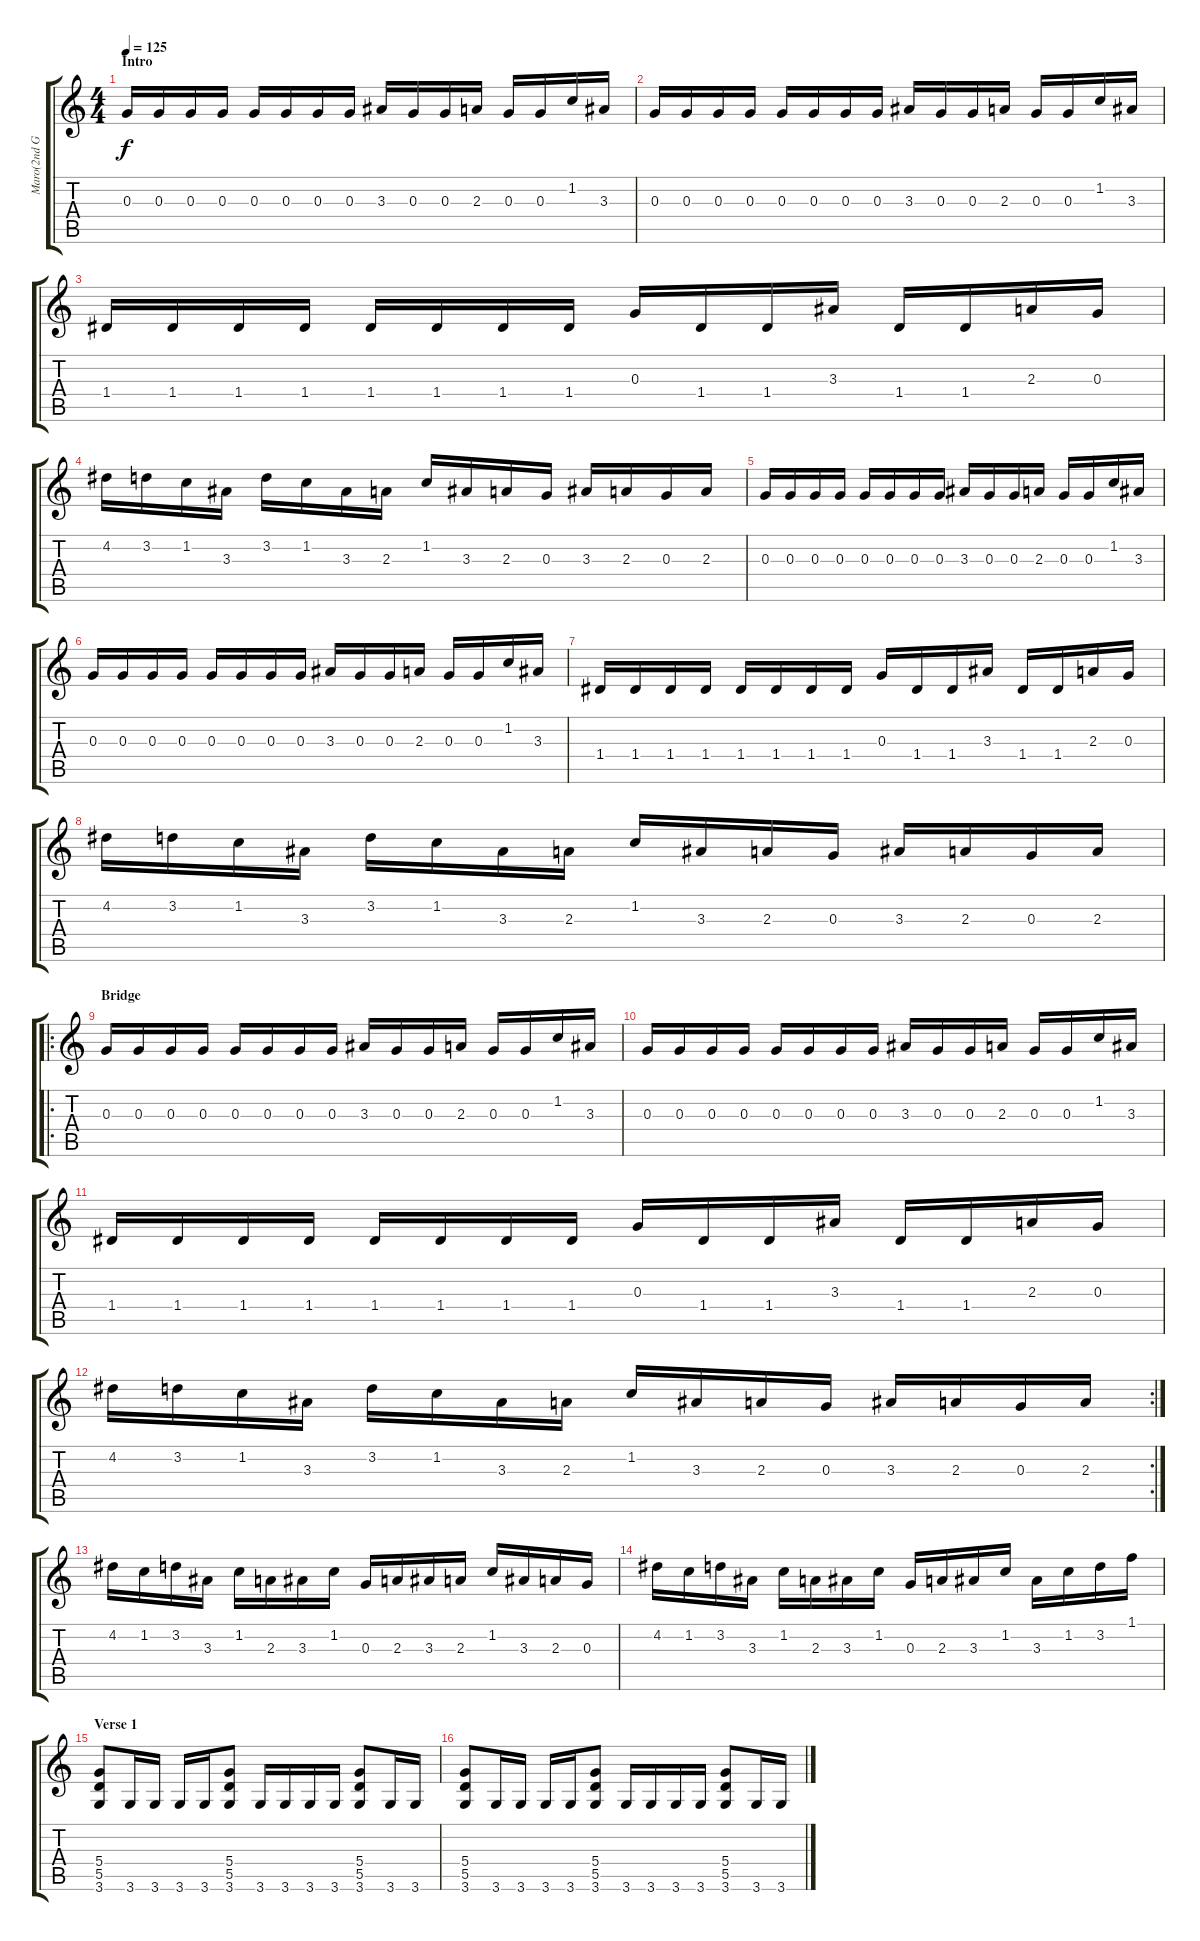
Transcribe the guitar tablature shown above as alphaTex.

\track ("Maro(2nd Guitar)" "Maro(2nd G") {instrument overdrivenguitar}
\staff {score tabs}
\tuning (E4 B3 G3 D3 A2 E2) {hide}
\ts (4 4)
\section ("" "Intro")
\tempo 125
\clef g2
\ks c
0.3.16{dy f instrument overdrivenguitar} 0.3.16 0.3.16 0.3.16 0.3.16 0.3.16 0.3.16 0.3.16 3.3.16 0.3.16 0.3.16 2.3.16 0.3.16 0.3.16 1.2.16 3.3.16 |
0.3.16 0.3.16 0.3.16 0.3.16 0.3.16 0.3.16 0.3.16 0.3.16 3.3.16 0.3.16 0.3.16 2.3.16 0.3.16 0.3.16 1.2.16 3.3.16 |
1.4.16 1.4.16 1.4.16 1.4.16 1.4.16 1.4.16 1.4.16 1.4.16 0.3.16 1.4.16 1.4.16 3.3.16 1.4.16 1.4.16 2.3.16 0.3.16 |
4.2.16 3.2.16 1.2.16 3.3.16 3.2.16 1.2.16 3.3.16 2.3.16 1.2.16 3.3.16 2.3.16 0.3.16 3.3.16 2.3.16 0.3.16 2.3.16 |
0.3.16 0.3.16 0.3.16 0.3.16 0.3.16 0.3.16 0.3.16 0.3.16 3.3.16 0.3.16 0.3.16 2.3.16 0.3.16 0.3.16 1.2.16 3.3.16 |
0.3.16 0.3.16 0.3.16 0.3.16 0.3.16 0.3.16 0.3.16 0.3.16 3.3.16 0.3.16 0.3.16 2.3.16 0.3.16 0.3.16 1.2.16 3.3.16 |
1.4.16 1.4.16 1.4.16 1.4.16 1.4.16 1.4.16 1.4.16 1.4.16 0.3.16 1.4.16 1.4.16 3.3.16 1.4.16 1.4.16 2.3.16 0.3.16 |
4.2.16 3.2.16 1.2.16 3.3.16 3.2.16 1.2.16 3.3.16 2.3.16 1.2.16 3.3.16 2.3.16 0.3.16 3.3.16 2.3.16 0.3.16 2.3.16 |
\ro
\section ("" "Bridge")
0.3.16 0.3.16 0.3.16 0.3.16 0.3.16 0.3.16 0.3.16 0.3.16 3.3.16 0.3.16 0.3.16 2.3.16 0.3.16 0.3.16 1.2.16 3.3.16 |
0.3.16 0.3.16 0.3.16 0.3.16 0.3.16 0.3.16 0.3.16 0.3.16 3.3.16 0.3.16 0.3.16 2.3.16 0.3.16 0.3.16 1.2.16 3.3.16 |
1.4.16 1.4.16 1.4.16 1.4.16 1.4.16 1.4.16 1.4.16 1.4.16 0.3.16 1.4.16 1.4.16 3.3.16 1.4.16 1.4.16 2.3.16 0.3.16 |
\rc 2
4.2.16 3.2.16 1.2.16 3.3.16 3.2.16 1.2.16 3.3.16 2.3.16 1.2.16 3.3.16 2.3.16 0.3.16 3.3.16 2.3.16 0.3.16 2.3.16 |
4.2.16 1.2.16 3.2.16 3.3.16 1.2.16 2.3.16 3.3.16 1.2.16 0.3.16 2.3.16 3.3.16 2.3.16 1.2.16 3.3.16 2.3.16 0.3.16 |
4.2.16 1.2.16 3.2.16 3.3.16 1.2.16 2.3.16 3.3.16 1.2.16 0.3.16 2.3.16 3.3.16 1.2.16 3.3.16 1.2.16 3.2.16 1.1.16 |
\section ("" "Verse 1")
(5.4 5.5 3.6).8 3.6.16 3.6.16 3.6.16 3.6.16 (5.4 5.5 3.6).8 3.6.16 3.6.16 3.6.16 3.6.16 (5.4 5.5 3.6).8 3.6.16 3.6.16 |
(5.4 5.5 3.6).8 3.6.16 3.6.16 3.6.16 3.6.16 (5.4 5.5 3.6).8 3.6.16 3.6.16 3.6.16 3.6.16 (5.4 5.5 3.6).8 3.6.16 3.6.16
